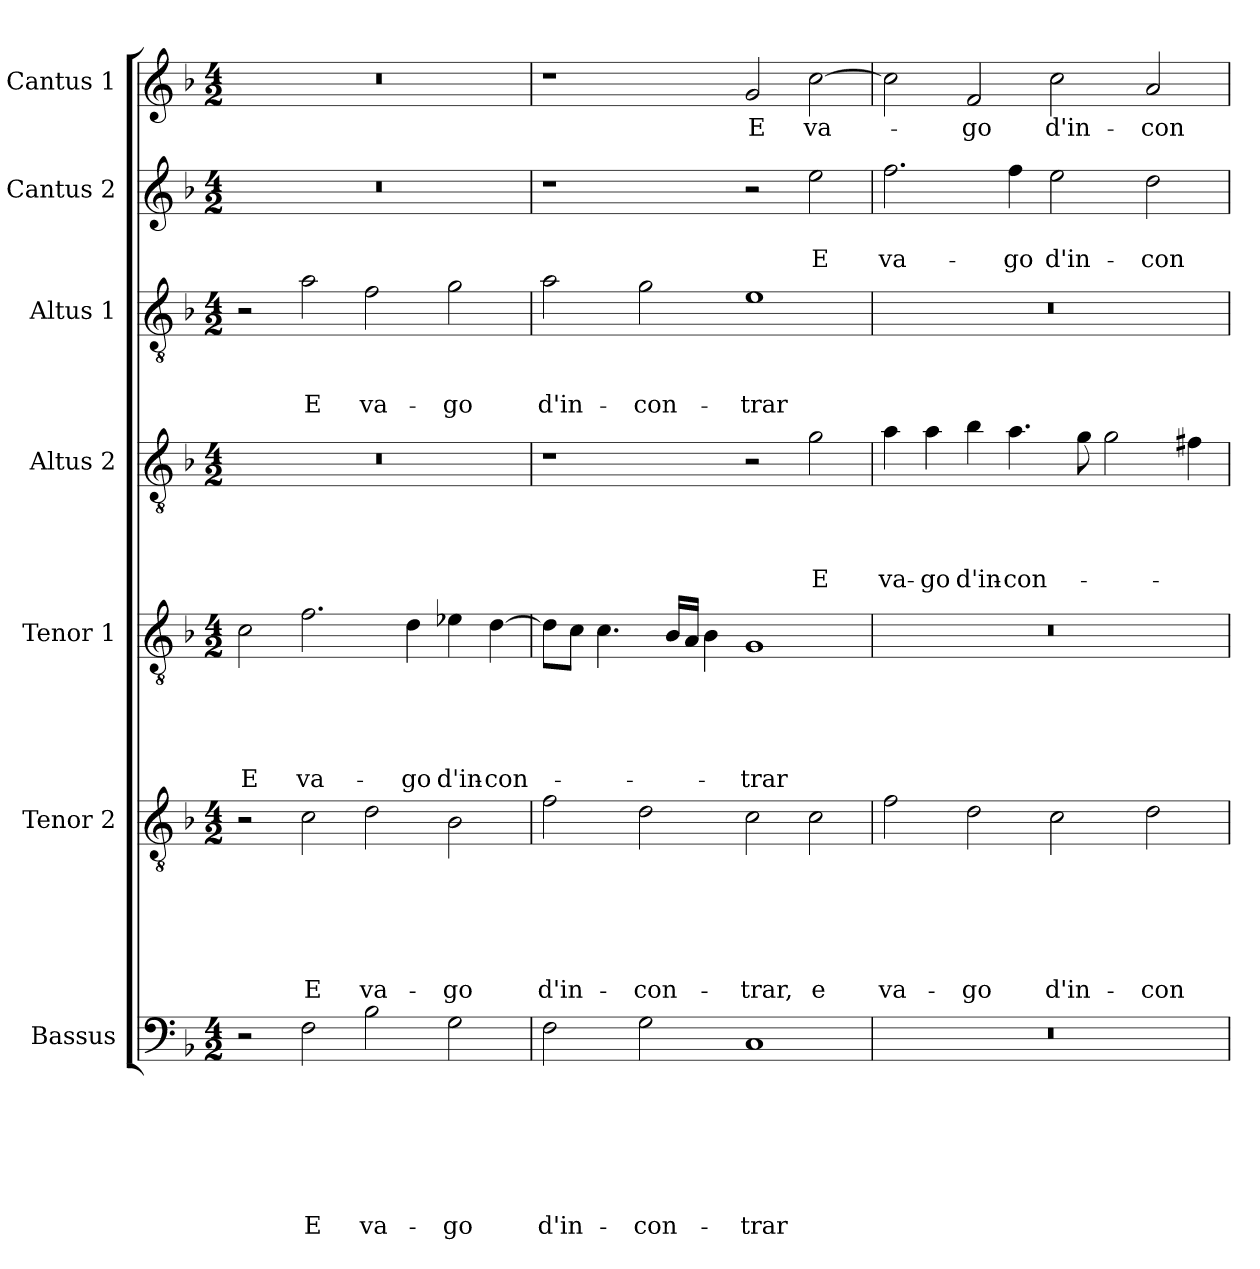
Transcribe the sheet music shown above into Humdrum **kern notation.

**kern	**text	**text	**text	**text	**text	**text	**text	**kern	**text	**text	**text	**text	**text	**text	**kern	**text	**text	**text	**text	**text	**kern	**text	**text	**text	**text	**kern	**text	**text	**text	**kern	**text	**text	**kern	**text
*part7	*part7	*part7	*part7	*part7	*part7	*part7	*part7	*part6	*part6	*part6	*part6	*part6	*part6	*part6	*part5	*part5	*part5	*part5	*part5	*part5	*part4	*part4	*part4	*part4	*part4	*part3	*part3	*part3	*part3	*part2	*part2	*part2	*part1	*part1
*staff7	*staff7	*staff7	*staff7	*staff7	*staff7	*staff7	*staff7	*staff6	*staff6	*staff6	*staff6	*staff6	*staff6	*staff6	*staff5	*staff5	*staff5	*staff5	*staff5	*staff5	*staff4	*staff4	*staff4	*staff4	*staff4	*staff3	*staff3	*staff3	*staff3	*staff2	*staff2	*staff2	*staff1	*staff1
*I"Bassus	*	*	*	*	*	*	*	*I"Tenor 2	*	*	*	*	*	*	*I"Tenor 1	*	*	*	*	*	*I"Altus 2	*	*	*	*	*I"Altus 1	*	*	*	*I"Cantus 2	*	*	*I"Cantus 1	*
*clefF4	*	*	*	*	*	*	*	*clefGv2	*	*	*	*	*	*	*clefGv2	*	*	*	*	*	*clefGv2	*	*	*	*	*clefGv2	*	*	*	*clefG2	*	*	*clefG2	*
*k[b-]	*	*	*	*	*	*	*	*k[b-]	*	*	*	*	*	*	*k[b-]	*	*	*	*	*	*k[b-]	*	*	*	*	*k[b-]	*	*	*	*k[b-]	*	*	*k[b-]	*
*d:	*	*	*	*	*	*	*	*d:	*	*	*	*	*	*	*d:	*	*	*	*	*	*d:	*	*	*	*	*d:	*	*	*	*d:	*	*	*d:	*
*M4/2	*	*	*	*	*	*	*	*M4/2	*	*	*	*	*	*	*M4/2	*	*	*	*	*	*M4/2	*	*	*	*	*M4/2	*	*	*	*M4/2	*	*	*M4/2	*
=1	=1	=1	=1	=1	=1	=1	=1	=1	=1	=1	=1	=1	=1	=1	=1	=1	=1	=1	=1	=1	=1	=1	=1	=1	=1	=1	=1	=1	=1	=1	=1	=1	=1	=1
!	!	!	!	!	!	!	!	!	!	!	!	!	!	!	!	!	!	!	!	!LO:LY:b	!	!	!	!	!	!	!	!	!	!	!	!	!	!
2r	.	.	.	.	.	.	.	2r	.	.	.	.	.	.	2c\	.	.	.	.	E	0r	.	.	.	.	2r	.	.	.	0r	.	.	0r	.
!	!	!	!	!	!	!	!LO:LY:b	!	!	!	!	!	!	!LO:LY:b	!	!	!	!	!	!LO:LY:b	!	!	!	!	!	!	!	!	!LO:LY:b	!	!	!	!	!
2F\	.	.	.	.	.	.	E	2c\	.	.	.	.	.	E	2.f\	.	.	.	.	va-	.	.	.	.	.	2a\	.	.	E	.	.	.	.	.
!	!	!	!	!	!	!	!LO:LY:b	!	!	!	!	!	!	!LO:LY:b	!	!	!	!	!	!	!	!	!	!	!	!	!	!	!LO:LY:b	!	!	!	!	!
2B-\	.	.	.	.	.	.	va-	2d\	.	.	.	.	.	va-	.	.	.	.	.	.	.	.	.	.	.	2f\	.	.	va-	.	.	.	.	.
!	!	!	!	!	!	!	!	!	!	!	!	!	!	!	!	!	!	!	!	!LO:LY:b	!	!	!	!	!	!	!	!	!	!	!	!	!	!
.	.	.	.	.	.	.	.	.	.	.	.	.	.	.	4d\	.	.	.	.	-go	.	.	.	.	.	.	.	.	.	.	.	.	.	.
!	!	!	!	!	!	!	!LO:LY:b	!	!	!	!	!	!	!LO:LY:b	!	!	!	!	!	!LO:LY:b	!	!	!	!	!	!	!	!	!LO:LY:b	!	!	!	!	!
2G\	.	.	.	.	.	.	-go	2B-\	.	.	.	.	.	-go	4e-X\	.	.	.	.	d'in-	.	.	.	.	.	2g\	.	.	-go	.	.	.	.	.
!	!	!	!	!	!	!	!	!	!	!	!	!	!	!	!	!	!	!	!	!LO:LY:b	!	!	!	!	!	!	!	!	!	!	!	!	!	!
.	.	.	.	.	.	.	.	.	.	.	.	.	.	.	[4d\	.	.	.	.	-con-	.	.	.	.	.	.	.	.	.	.	.	.	.	.
=2	=2	=2	=2	=2	=2	=2	=2	=2	=2	=2	=2	=2	=2	=2	=2	=2	=2	=2	=2	=2	=2	=2	=2	=2	=2	=2	=2	=2	=2	=2	=2	=2	=2	=2
!	!	!	!	!	!	!	!LO:LY:b	!	!	!	!	!	!	!LO:LY:b	!	!	!	!	!	!	!	!	!	!	!	!	!	!	!LO:LY:b	!	!	!	!	!
2F\	.	.	.	.	.	.	d'in-	2f\	.	.	.	.	.	d'in-	8d\L]	.	.	.	.	.	1r	.	.	.	.	2a\	.	.	d'in-	1r	.	.	1r	.
.	.	.	.	.	.	.	.	.	.	.	.	.	.	.	8c\J	.	.	.	.	.	.	.	.	.	.	.	.	.	.	.	.	.	.	.
.	.	.	.	.	.	.	.	.	.	.	.	.	.	.	4.c\	.	.	.	.	.	.	.	.	.	.	.	.	.	.	.	.	.	.	.
!	!	!	!	!	!	!	!LO:LY:b	!	!	!	!	!	!	!LO:LY:b	!	!	!	!	!	!	!	!	!	!	!	!	!	!	!LO:LY:b	!	!	!	!	!
2G\	.	.	.	.	.	.	-con-	2d\	.	.	.	.	.	-con-	.	.	.	.	.	.	.	.	.	.	.	2g\	.	.	-con-	.	.	.	.	.
.	.	.	.	.	.	.	.	.	.	.	.	.	.	.	16B-/LL	.	.	.	.	.	.	.	.	.	.	.	.	.	.	.	.	.	.	.
.	.	.	.	.	.	.	.	.	.	.	.	.	.	.	16A/JJ	.	.	.	.	.	.	.	.	.	.	.	.	.	.	.	.	.	.	.
.	.	.	.	.	.	.	.	.	.	.	.	.	.	.	4B-\	.	.	.	.	.	.	.	.	.	.	.	.	.	.	.	.	.	.	.
!	!	!	!	!	!	!	!LO:LY:b	!	!	!	!	!	!	!LO:LY:b	!	!	!	!	!	!LO:LY:b	!	!	!	!	!	!	!	!	!LO:LY:b	!	!	!	!	!LO:LY:b
1C	.	.	.	.	.	.	-trar	2c\	.	.	.	.	.	-trar,	1G	.	.	.	.	-trar	2r	.	.	.	.	1e	.	.	-trar	2r	.	.	2g/	E
!	!	!	!	!	!	!	!	!	!	!	!	!	!	!LO:LY:b	!	!	!	!	!	!	!	!	!	!	!LO:LY:b	!	!	!	!	!	!	!LO:LY:b	!	!LO:LY:b
.	.	.	.	.	.	.	.	2c\	.	.	.	.	.	e	.	.	.	.	.	.	2g\	.	.	.	E	.	.	.	.	2ee\	.	E	[2cc\	va-
=3	=3	=3	=3	=3	=3	=3	=3	=3	=3	=3	=3	=3	=3	=3	=3	=3	=3	=3	=3	=3	=3	=3	=3	=3	=3	=3	=3	=3	=3	=3	=3	=3	=3	=3
!	!	!	!	!	!	!	!	!	!	!	!	!	!	!LO:LY:b	!	!	!	!	!	!	!	!	!	!	!LO:LY:b	!	!	!	!	!	!	!LO:LY:b	!	!
0r	.	.	.	.	.	.	.	2f\	.	.	.	.	.	va-	0r	.	.	.	.	.	4a\	.	.	.	va-	0r	.	.	.	2.ff\	.	va-	2cc\]	.
!	!	!	!	!	!	!	!	!	!	!	!	!	!	!	!	!	!	!	!	!	!	!	!	!	!LO:LY:b	!	!	!	!	!	!	!	!	!
.	.	.	.	.	.	.	.	.	.	.	.	.	.	.	.	.	.	.	.	.	4a\	.	.	.	-go	.	.	.	.	.	.	.	.	.
!	!	!	!	!	!	!	!	!	!	!	!	!	!	!LO:LY:b	!	!	!	!	!	!	!	!	!	!	!LO:LY:b	!	!	!	!	!	!	!	!	!LO:LY:b
.	.	.	.	.	.	.	.	2d\	.	.	.	.	.	-go	.	.	.	.	.	.	4b-\	.	.	.	d'in-	.	.	.	.	.	.	.	2f/	-go
!	!	!	!	!	!	!	!	!	!	!	!	!	!	!	!	!	!	!	!	!	!	!	!	!	!LO:LY:b	!	!	!	!	!	!	!LO:LY:b	!	!
.	.	.	.	.	.	.	.	.	.	.	.	.	.	.	.	.	.	.	.	.	4.a\	.	.	.	-con-	.	.	.	.	4ff\	.	-go	.	.
!	!	!	!	!	!	!	!	!	!	!	!	!	!	!LO:LY:b	!	!	!	!	!	!	!	!	!	!	!	!	!	!	!	!	!	!LO:LY:b	!	!LO:LY:b
.	.	.	.	.	.	.	.	2c\	.	.	.	.	.	d'in-	.	.	.	.	.	.	.	.	.	.	.	.	.	.	.	2ee\	.	d'in-	2cc\	d'in-
.	.	.	.	.	.	.	.	.	.	.	.	.	.	.	.	.	.	.	.	.	8g\	.	.	.	.	.	.	.	.	.	.	.	.	.
.	.	.	.	.	.	.	.	.	.	.	.	.	.	.	.	.	.	.	.	.	2g\	.	.	.	.	.	.	.	.	.	.	.	.	.
!	!	!	!	!	!	!	!	!	!	!	!	!	!	!LO:LY:b	!	!	!	!	!	!	!	!	!	!	!	!	!	!	!	!	!	!LO:LY:b	!	!LO:LY:b
.	.	.	.	.	.	.	.	2d\	.	.	.	.	.	-con-	.	.	.	.	.	.	.	.	.	.	.	.	.	.	.	2dd\	.	-con-	2a/	-con-
.	.	.	.	.	.	.	.	.	.	.	.	.	.	.	.	.	.	.	.	.	4f#X\	.	.	.	.	.	.	.	.	.	.	.	.	.
=	=	=	=	=	=	=	=	=	=	=	=	=	=	=	=	=	=	=	=	=	=	=	=	=	=	=	=	=	=	=	=	=	=	=
*-	*-	*-	*-	*-	*-	*-	*-	*-	*-	*-	*-	*-	*-	*-	*-	*-	*-	*-	*-	*-	*-	*-	*-	*-	*-	*-	*-	*-	*-	*-	*-	*-	*-	*-
